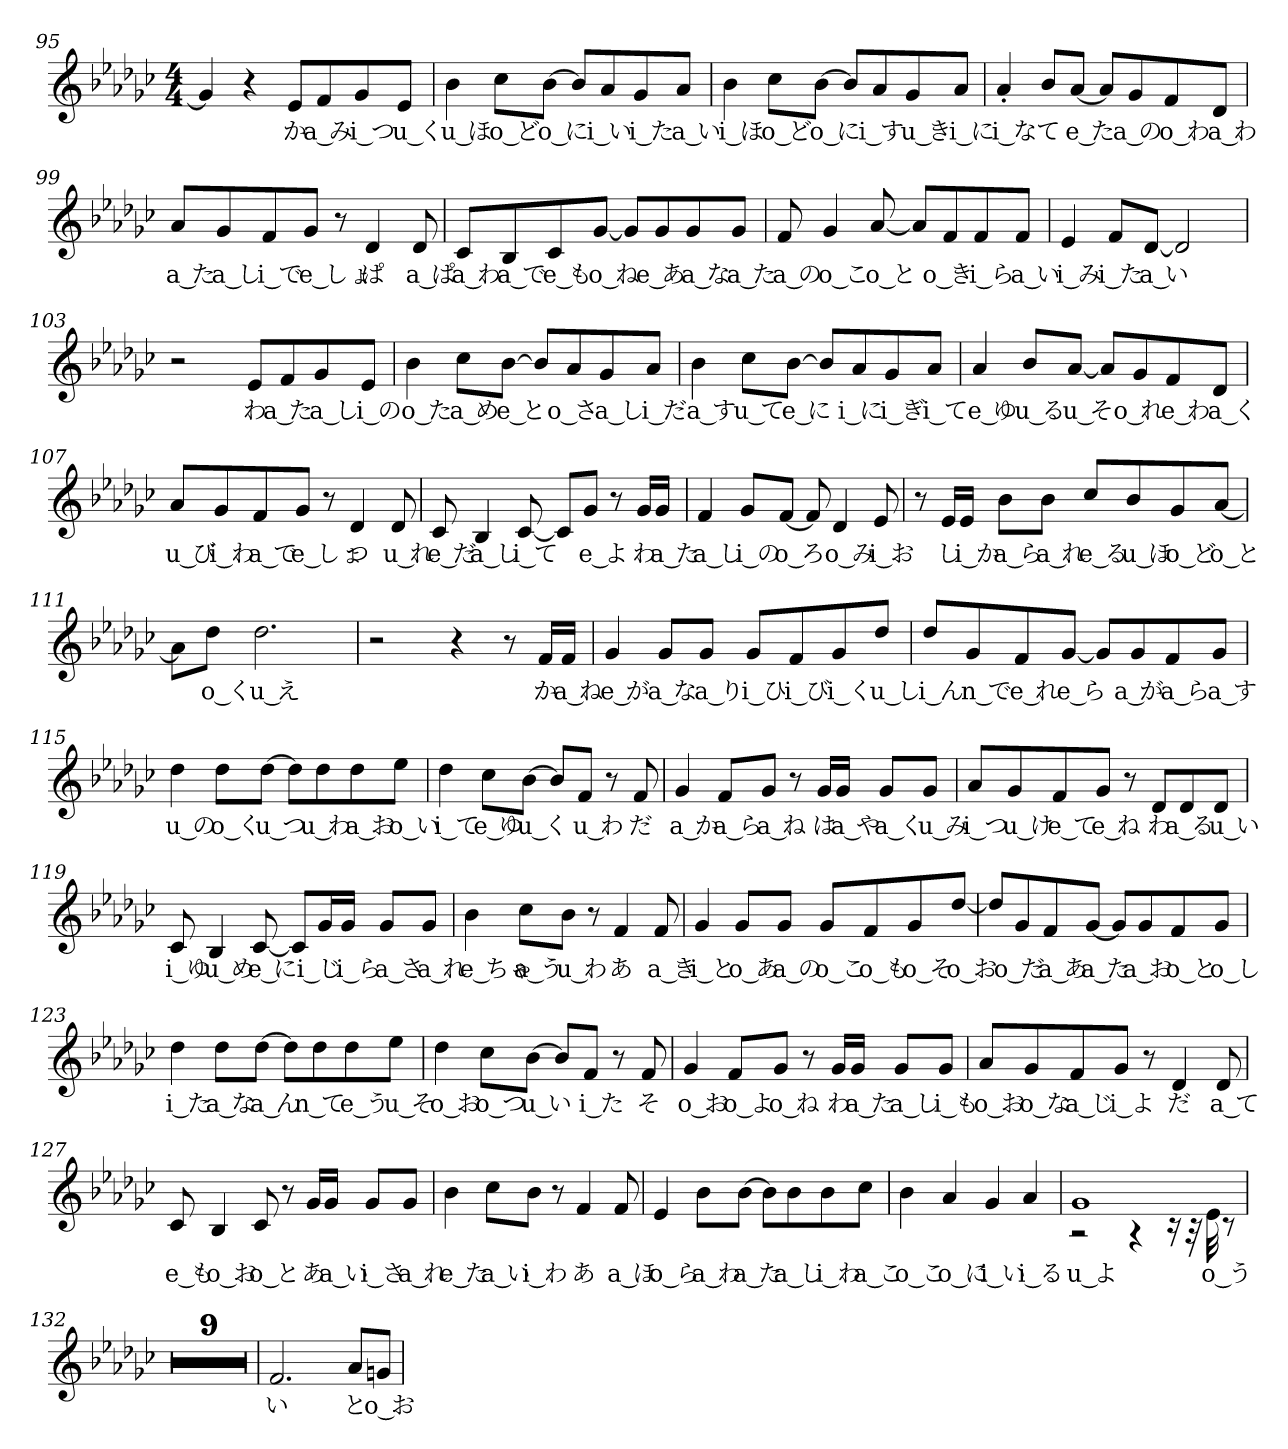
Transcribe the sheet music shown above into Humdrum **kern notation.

**kern	**text
*part1	*part1
*staff1	*staff1
*clefG2	*
*k[b-e-a-d-g-c-]	*
*M4/4	*
=95	=95
4g-]	.
4r	.
8e-L	- か
8f	a み
8g-	i つ
8e-J	u く
=96	=96
4b-	u ほ
8cc-L	o ど
[8b-J	o に
8b-L]	.
8a-	i い
8g-	i た
8a-J	a い
=97	=97
4b-	i ほ
8cc-L	o ど
[8b-J	o に
8b-L]	.
8a-	i す
8g-	u き
8a-J	i に
=98	=98
4a-'	i な
8b-L	- て
[8a-J	e た
8a-L]	.
8g-	a の
8f	o わ
8d-J	a わ
=99	=99
8a-L	a た
8g-	a し
8f	i で
8g-J	e しょ
8r	.
4d-	- ぱ
8d-	a ぱ
=100	=100
8c-L	a わ
8B-	a で
8c-	e も
[8g-J	o ね
8g-L]	.
8g-	e あ
8g-	a な
8g-J	a た
=101	=101
8f	a の
4g-	o こ
[8a-	o と
8a-L]	.
8f	o き
8f	i ら
8fJ	a い
=102	=102
4e-	i み
8fL	i た
[8d-J	a い
2d-]	.
=103	=103
2r	.
8e-L	- わ
8f	a た
8g-	a し
8e-J	i の
=104	=104
4b-	o た
8cc-L	a め
[8b-J	e と
8b-L]	.
8a-	o さ
8g-	a し
8a-J	i だ
=105	=105
4b-	a す
8cc-L	u て
[8b-J	e に
8b-L]	.
8a-	i に
8g-	i ぎ
8a-J	i て
=106	=106
4a-	e ゆ
8b-L	u る
[8a-J	u そ
8a-L]	.
8g-	o れ
8f	e わ
8d-J	a く
=107	=107
8a-L	u び
8g-	i わ
8f	a で
8g-J	e しょ
8r	.
4d-	- つ
8d-	u れ
=108	=108
8c-	e だ
4B-	a し
[8c-	i て
8c-L]	.
8g-J	e よ
8r	.
16g-LL	- わ
16g-JJ	a た
=109	=109
4f	a し
8g-L	i の
[8fJ	o ろ
8f]	.
4d-	o み
8e-	i お
=110	=110
8r	.
16e-LL	- し
16e-JJ	i か
8b-L	a ら
8b-J	a れ
8cc-L	e る
8b-	u ほ
8g-	o ど
[8a-J	o と
=111	=111
8a-L]	.
8dd-J	o く
2.dd-	u え
=112	=112
2r	.
4r	.
8r	.
16fLL	- か
16fJJ	a ね
=113	=113
4g-	e が
8g-L	a な
8g-J	a り
8g-L	i ひ
8f	i び
8g-	i く
8dd-J	u し
=114	=114
8dd-L	i ん
8g-	n で
8f	e れ
[8g-J	e ら
8g-L]	.
8g-	a が
8f	a ら
8g-J	a す
=115	=115
4dd-	u の
8dd-L	o く
[8dd-J	u つ
8dd-L]	.
8dd-	u わ
8dd-	a お
8ee-J	o い
=116	=116
4dd-	i て
8cc-L	e ゆ
[8b-J	u く
8b-L]	.
8fJ	u わ
8r	.
8f	- だ
=117	=117
4g-	a か
8fL	a ら
8g-J	a ね
8r	.
16g-LL	- は
16g-JJ	a や
8g-L	a く
8g-J	u み
=118	=118
8a-L	i つ
8g-	u け
8f	e て
8g-J	e ね
8r	.
8d-L	- わ
8d-	a る
8d-J	u い
=119	=119
8c-	i ゆ
4B-	u め
[8c-	e に
8c-L]	.
16g-L	i じ
16g-JJ	i ら
8g-L	a さ
8g-J	a れ
=120	=120
4b-	e ちゃ
8cc-L	a う
8b-J	u わ
8r	.
4f	- あ
8f	a き
=121	=121
4g-	i と
8g-L	o あ
8g-J	a の
8g-L	o こ
8f	o も
8g-	o そ
[8dd-J	o お
=122	=122
8dd-L]	.
8g-	o だ
8f	a あ
[8g-J	a た
8g-L]	.
8g-	a お
8f	o と
8g-J	o し
=123	=123
4dd-	i た
8dd-L	a な
[8dd-J	a ん
8dd-L]	.
8dd-	n て
8dd-	e う
8ee-J	u そ
=124	=124
4dd-	o お
8cc-L	o つ
[8b-J	u い
8b-L]	.
8fJ	i た
8r	.
8f	- そ
=125	=125
4g-	o お
8fL	o よ
8g-J	o ね
8r	.
16g-LL	- わ
16g-JJ	a た
8g-L	a し
8g-J	i も
=126	=126
8a-L	o お
8g-	o な
8f	a じ
8g-J	i よ
8r	.
4d-	- だ
8d-	a て
=127	=127
8c-	e も
4B-	o お
8c-	o と
8r	.
16g-LL	- あ
16g-JJ	a い
8g-L	i さ
8g-J	a れ
=128	=128
4b-	e た
8cc-L	a い
8b-J	i わ
8r	.
4f	- あ
8f	a ほ
=129	=129
4e-	o ら
8b-L	a わ
[8b-J	a た
8b-L]	.
8b-	a し
8b-	i わ
8cc-J	a こ
=130	=130
4b-	o こ
4a-	o に
4g-	i い
4a-	i る
=131	=131
*^	*
1g-	2r	u よ
.	4r	.
.	16r	.
.	32r	.
.	32e-	o う
.	8r	.
*v	*v	*
=132	=132
1r	.
=133	=133
1r	.
=134	=134
1r	.
=135	=135
1r	.
=136	=136
1r	.
=137	=137
1r	.
=138	=138
1r	.
=139	=139
1r	.
=140	=140
1r	.
=141	=141
2.f	- い
8a-L	- と
8gnJ	o お
=	=
*-	*-
